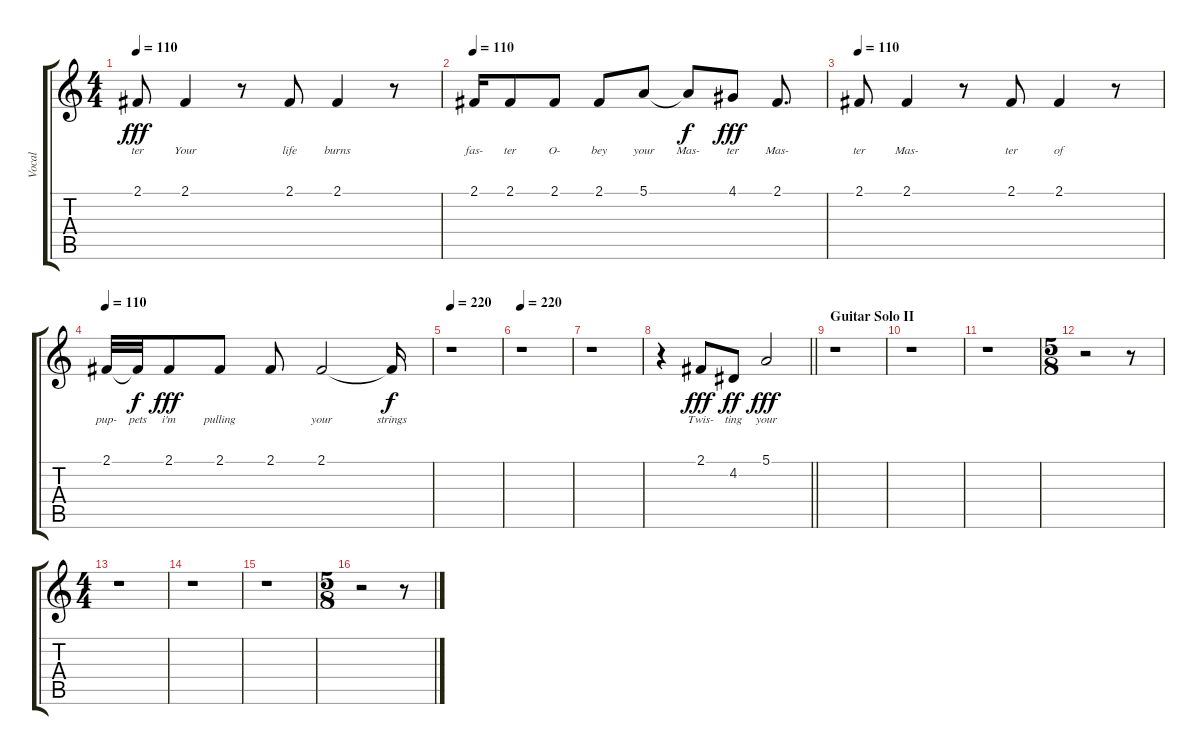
\track ("Vocal" "Vocal") {instrument lead6voice}
\staff {score tabs}
\tuning (E4 B3 G3 D3 A2 E2) {hide}
\ts (4 4)
\tempo 110
\clef g2
\ks c
2.1.8{lyrics (0 "ter") lyrics (1 "") lyrics (2 "") lyrics (3 "") lyrics (4 "") dy fff volume 13} 2.1.4{lyrics (0 "Your") lyrics (1 "") lyrics (2 "") lyrics (3 "") lyrics (4 "")} r.8 2.1.8{lyrics (0 "life") lyrics (1 "") lyrics (2 "") lyrics (3 "") lyrics (4 "")} 2.1.4{lyrics (0 "burns") lyrics (1 "") lyrics (2 "") lyrics (3 "") lyrics (4 "")} r.8 |
\tempo 110
2.1.16{lyrics (0 "fas-") lyrics (1 "") lyrics (2 "") lyrics (3 "") lyrics (4 "")} 2.1.8{lyrics (0 "ter") lyrics (1 "") lyrics (2 "") lyrics (3 "") lyrics (4 "")} 2.1.8{lyrics (0 "O-") lyrics (1 "") lyrics (2 "") lyrics (3 "") lyrics (4 "")} 2.1.8{lyrics (0 "bey") lyrics (1 "") lyrics (2 "") lyrics (3 "") lyrics (4 "")} 5.1.8{lyrics (0 "your") lyrics (1 "") lyrics (2 "") lyrics (3 "") lyrics (4 "")} 5.1{t}.8{lyrics (0 "Mas-") lyrics (1 "") lyrics (2 "") lyrics (3 "") lyrics (4 "") dy f} 4.1.8{lyrics (0 "ter") lyrics (1 "") lyrics (2 "") lyrics (3 "") lyrics (4 "") dy fff} 2.1.8{d lyrics (0 "Mas-") lyrics (1 "") lyrics (2 "") lyrics (3 "") lyrics (4 "")} |
\tempo 110
2.1.8{lyrics (0 "ter") lyrics (1 "") lyrics (2 "") lyrics (3 "") lyrics (4 "") volume 13} 2.1.4{lyrics (0 "Mas-") lyrics (1 "") lyrics (2 "") lyrics (3 "") lyrics (4 "")} r.8 2.1.8{lyrics (0 "ter") lyrics (1 "") lyrics (2 "") lyrics (3 "") lyrics (4 "")} 2.1.4{lyrics (0 "of") lyrics (1 "") lyrics (2 "") lyrics (3 "") lyrics (4 "")} r.8 |
\tempo 110
2.1.32{lyrics (0 "pup-") lyrics (1 "") lyrics (2 "") lyrics (3 "") lyrics (4 "")} 2.1{t}.32{lyrics (0 "pets") lyrics (1 "") lyrics (2 "") lyrics (3 "") lyrics (4 "") dy f} 2.1.8{lyrics (0 "i'm") lyrics (1 "") lyrics (2 "") lyrics (3 "") lyrics (4 "") dy fff} 2.1.8{lyrics (0 "pulling") lyrics (1 "") lyrics (2 "") lyrics (3 "") lyrics (4 "")} 2.1.8{lyrics (0 "") lyrics (1 "") lyrics (2 "") lyrics (3 "") lyrics (4 "")} 2.1.2{lyrics (0 "your") lyrics (1 "") lyrics (2 "") lyrics (3 "") lyrics (4 "")} 2.1{t}.16{lyrics (0 "strings") lyrics (1 "") lyrics (2 "") lyrics (3 "") lyrics (4 "") dy f} |
\tempo 220
r.1 |
\tempo 220
r.1 |
r.1 |
\barLineRight lightlight
r.4 2.1.8{lyrics (0 "Twis-") lyrics (1 "") lyrics (2 "") lyrics (3 "") lyrics (4 "") dy fff} 4.2.8{lyrics (0 "ting") lyrics (1 "") lyrics (2 "") lyrics (3 "") lyrics (4 "") dy ff} 5.1.2{lyrics (0 "your") lyrics (1 "") lyrics (2 "") lyrics (3 "") lyrics (4 "") dy fff} |
\section ("" "Guitar Solo II")
r.1 |
r.1 |
r.1 |
\ts (5 8)
r.2 r.8 |
\ts (4 4)
r.1 |
r.1 |
r.1 |
\ts (5 8)
r.2 r.8
